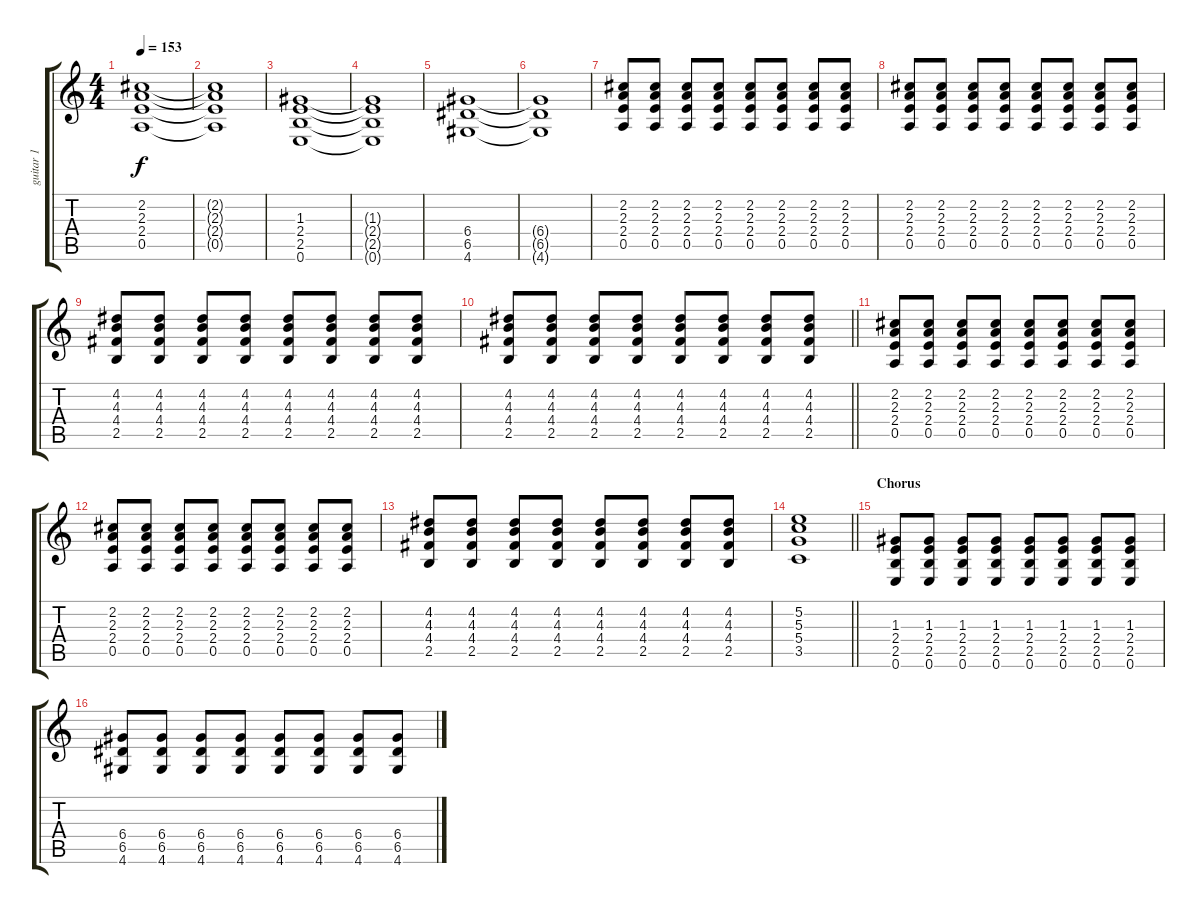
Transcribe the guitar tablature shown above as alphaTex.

\track ("guitar 1" "guitar 1") {instrument electricguitarjazz}
\staff {score tabs}
\tuning (E4 B3 G3 D3 A2 E2) {hide}
\ts (4 4)
\tempo 153
\clef g2
\ks c
(2.2 2.3 2.4 0.5).1{dy f} |
(2.2{t} 2.3{t} 2.4{t} 0.5{t}).1 |
(1.3 2.4 2.5 0.6).1 |
(1.3{t} 2.4{t} 2.5{t} 0.6{t}).1 |
(6.4 6.5 4.6).1 |
(6.4{t} 6.5{t} 4.6{t}).1 |
(2.2 2.3 2.4 0.5).8 (2.2 2.3 2.4 0.5).8 (2.2 2.3 2.4 0.5).8 (2.2 2.3 2.4 0.5).8 (2.2 2.3 2.4 0.5).8 (2.2 2.3 2.4 0.5).8 (2.2 2.3 2.4 0.5).8 (2.2 2.3 2.4 0.5).8 |
(2.2 2.3 2.4 0.5).8 (2.2 2.3 2.4 0.5).8 (2.2 2.3 2.4 0.5).8 (2.2 2.3 2.4 0.5).8 (2.2 2.3 2.4 0.5).8 (2.2 2.3 2.4 0.5).8 (2.2 2.3 2.4 0.5).8 (2.2 2.3 2.4 0.5).8 |
(4.2 4.3 4.4 2.5).8 (4.2 4.3 4.4 2.5).8 (4.2 4.3 4.4 2.5).8 (4.2 4.3 4.4 2.5).8 (4.2 4.3 4.4 2.5).8 (4.2 4.3 4.4 2.5).8 (4.2 4.3 4.4 2.5).8 (4.2 4.3 4.4 2.5).8 |
\barLineRight lightlight
(4.2 4.3 4.4 2.5).8 (4.2 4.3 4.4 2.5).8 (4.2 4.3 4.4 2.5).8 (4.2 4.3 4.4 2.5).8 (4.2 4.3 4.4 2.5).8 (4.2 4.3 4.4 2.5).8 (4.2 4.3 4.4 2.5).8 (4.2 4.3 4.4 2.5).8 |
(2.2 2.3 2.4 0.5).8 (2.2 2.3 2.4 0.5).8 (2.2 2.3 2.4 0.5).8 (2.2 2.3 2.4 0.5).8 (2.2 2.3 2.4 0.5).8 (2.2 2.3 2.4 0.5).8 (2.2 2.3 2.4 0.5).8 (2.2 2.3 2.4 0.5).8 |
(2.2 2.3 2.4 0.5).8 (2.2 2.3 2.4 0.5).8 (2.2 2.3 2.4 0.5).8 (2.2 2.3 2.4 0.5).8 (2.2 2.3 2.4 0.5).8 (2.2 2.3 2.4 0.5).8 (2.2 2.3 2.4 0.5).8 (2.2 2.3 2.4 0.5).8 |
(4.2 4.3 4.4 2.5).8 (4.2 4.3 4.4 2.5).8 (4.2 4.3 4.4 2.5).8 (4.2 4.3 4.4 2.5).8 (4.2 4.3 4.4 2.5).8 (4.2 4.3 4.4 2.5).8 (4.2 4.3 4.4 2.5).8 (4.2 4.3 4.4 2.5).8 |
\barLineRight lightlight
(5.2 5.3 5.4 3.5).1 |
\section ("" "Chorus")
(1.3 2.4 2.5 0.6).8 (1.3 2.4 2.5 0.6).8 (1.3 2.4 2.5 0.6).8 (1.3 2.4 2.5 0.6).8 (1.3 2.4 2.5 0.6).8 (1.3 2.4 2.5 0.6).8 (1.3 2.4 2.5 0.6).8 (1.3 2.4 2.5 0.6).8 |
(6.4 6.5 4.6).8 (6.4 6.5 4.6).8 (6.4 6.5 4.6).8 (6.4 6.5 4.6).8 (6.4 6.5 4.6).8 (6.4 6.5 4.6).8 (6.4 6.5 4.6).8 (6.4 6.5 4.6).8
